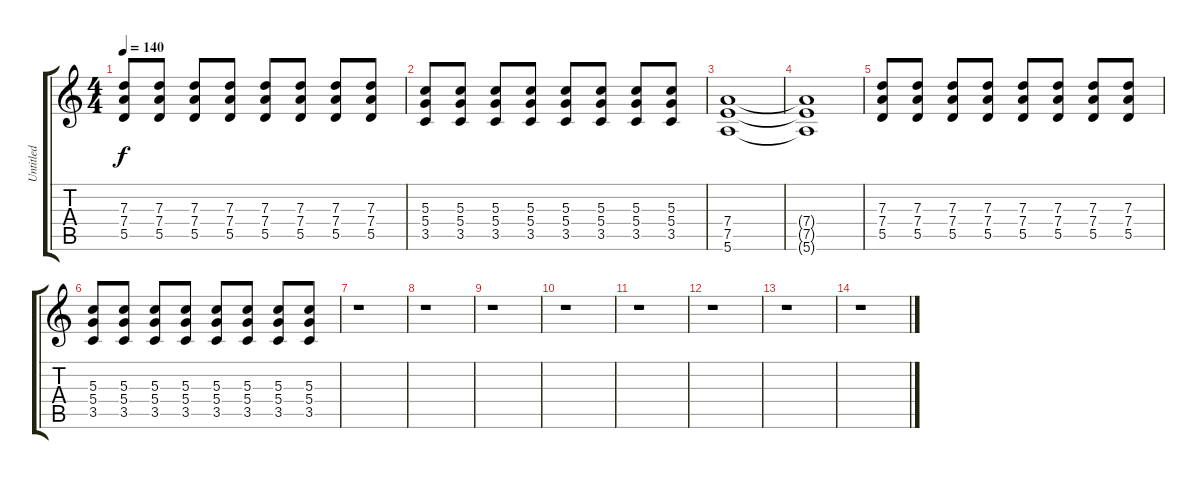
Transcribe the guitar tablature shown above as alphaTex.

\track ("Untitled" "Untitled") {instrument overdrivenguitar}
\staff {score tabs}
\tuning (E4 B3 G3 D3 A2 E2) {hide}
\ts (4 4)
\tempo 140
\clef g2
\ks c
(7.3 7.4 5.5).8{dy f} (7.3 7.4 5.5).8 (7.3 7.4 5.5).8 (7.3 7.4 5.5).8 (7.3 7.4 5.5).8 (7.3 7.4 5.5).8 (7.3 7.4 5.5).8 (7.3 7.4 5.5).8 |
(5.3 5.4 3.5).8 (5.3 5.4 3.5).8 (5.3 5.4 3.5).8 (5.3 5.4 3.5).8 (5.3 5.4 3.5).8 (5.3 5.4 3.5).8 (5.3 5.4 3.5).8 (5.3 5.4 3.5).8 |
(7.4 7.5 5.6).1 |
(7.4{t} 7.5{t} 5.6{t}).1 |
(7.3 7.4 5.5).8 (7.3 7.4 5.5).8 (7.3 7.4 5.5).8 (7.3 7.4 5.5).8 (7.3 7.4 5.5).8 (7.3 7.4 5.5).8 (7.3 7.4 5.5).8 (7.3 7.4 5.5).8 |
(5.3 5.4 3.5).8 (5.3 5.4 3.5).8 (5.3 5.4 3.5).8 (5.3 5.4 3.5).8 (5.3 5.4 3.5).8 (5.3 5.4 3.5).8 (5.3 5.4 3.5).8 (5.3 5.4 3.5).8 |
r.1 |
r.1 |
r.1 |
r.1 |
r.1 |
r.1 |
r.1 |
r.1
